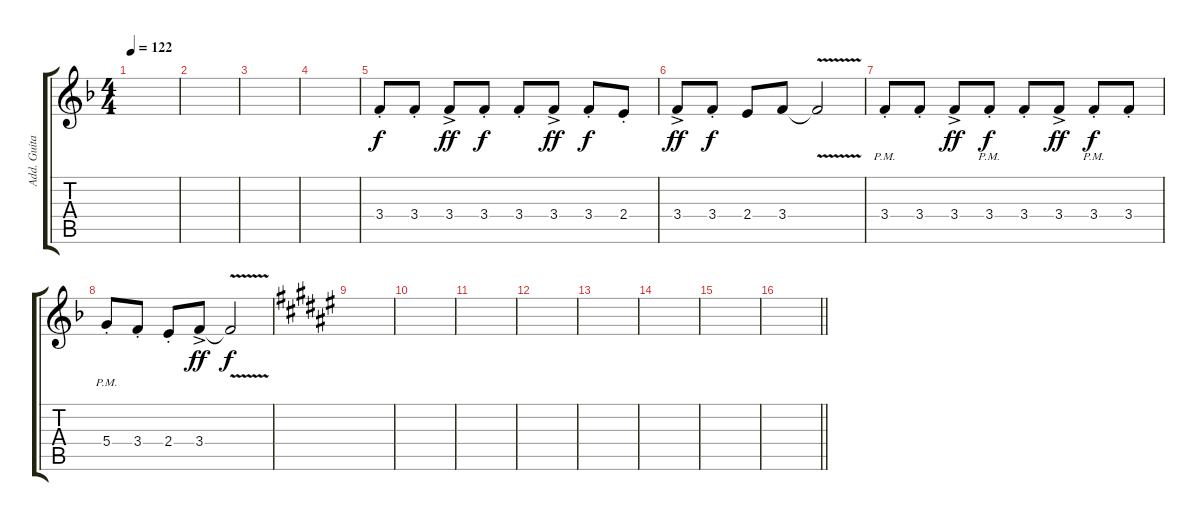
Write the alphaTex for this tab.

\track ("Add. Guitar" "Add. Guita") {instrument distortionguitar}
\staff {score tabs}
\tuning (E4 B3 G3 D3 A2 E2) {hide}
\ts (4 4)
\tempo 122
\clef g2
\ks f
|
|
|
|
3.4{st}.8 3.4{st}.8 3.4{ac}.8{dy ff} 3.4{st}.8{dy f} 3.4{st}.8 3.4{ac}.8{dy ff} 3.4{st}.8{dy f} 2.4{st}.8 |
3.4{ac}.8{dy ff} 3.4{st}.8{dy f} 2.4.8 3.4.8 3.4{v t}.2 |
3.4{pm st}.8 3.4{st}.8 3.4{ac}.8{dy ff} 3.4{pm st}.8{dy f} 3.4{st}.8 3.4{ac}.8{dy ff} 3.4{pm st}.8{dy f} 3.4{st}.8 |
5.4{pm st}.8 3.4{st}.8 2.4{st}.8 3.4{ac}.8{dy ff} 3.4{v t}.2{dy f} |
\ks f#
|
|
|
|
|
|
|
\barLineRight lightlight
